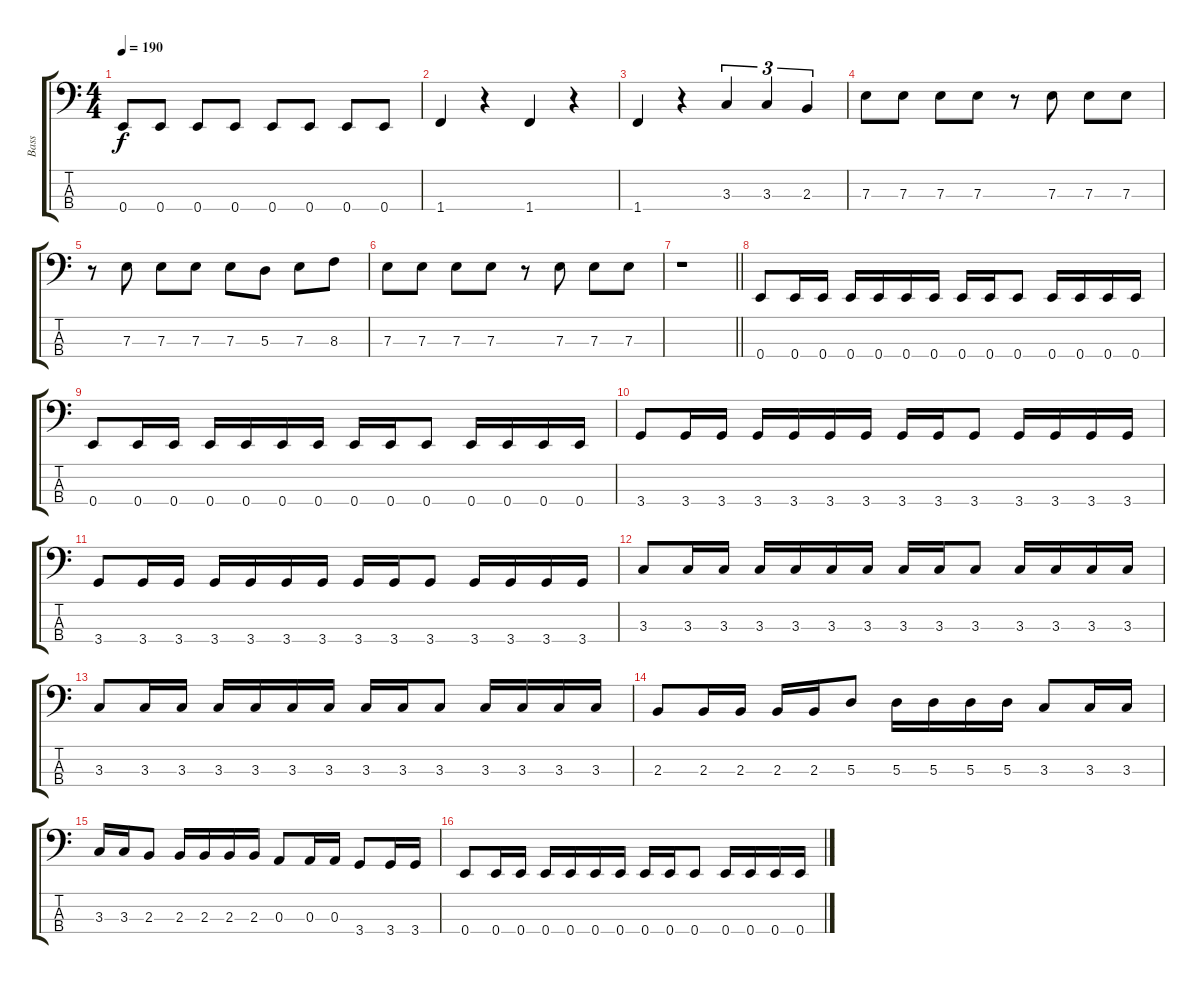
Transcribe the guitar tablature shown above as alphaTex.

\track ("Bass" "Bass") {instrument slapbass2}
\staff {score tabs}
\tuning (G2 D2 A1 E1) {hide}
\ts (4 4)
\tempo 190
\clef f4
\ks c
0.4.8{dy f} 0.4.8 0.4.8 0.4.8 0.4.8 0.4.8 0.4.8 0.4.8 |
1.4.4 r.4 1.4.4 r.4 |
1.4.4 r.4 3.3.4{tu (3 2)} 3.3.4{tu (3 2)} 2.3.4{tu (3 2)} |
7.3.8 7.3.8 7.3.8 7.3.8 r.8 7.3.8 7.3.8 7.3.8 |
r.8 7.3.8 7.3.8 7.3.8 7.3.8 5.3.8 7.3.8 8.3.8 |
7.3.8 7.3.8 7.3.8 7.3.8 r.8 7.3.8 7.3.8 7.3.8 |
\barLineRight lightlight
r.1 |
0.4.8 0.4.16 0.4.16 0.4.16 0.4.16 0.4.16 0.4.16 0.4.16 0.4.16 0.4.8 0.4.16 0.4.16 0.4.16 0.4.16 |
0.4.8 0.4.16 0.4.16 0.4.16 0.4.16 0.4.16 0.4.16 0.4.16 0.4.16 0.4.8 0.4.16 0.4.16 0.4.16 0.4.16 |
3.4.8 3.4.16 3.4.16 3.4.16 3.4.16 3.4.16 3.4.16 3.4.16 3.4.16 3.4.8 3.4.16 3.4.16 3.4.16 3.4.16 |
3.4.8 3.4.16 3.4.16 3.4.16 3.4.16 3.4.16 3.4.16 3.4.16 3.4.16 3.4.8 3.4.16 3.4.16 3.4.16 3.4.16 |
3.3.8 3.3.16 3.3.16 3.3.16 3.3.16 3.3.16 3.3.16 3.3.16 3.3.16 3.3.8 3.3.16 3.3.16 3.3.16 3.3.16 |
3.3.8 3.3.16 3.3.16 3.3.16 3.3.16 3.3.16 3.3.16 3.3.16 3.3.16 3.3.8 3.3.16 3.3.16 3.3.16 3.3.16 |
2.3.8 2.3.16 2.3.16 2.3.16 2.3.16 5.3.8 5.3.16 5.3.16 5.3.16 5.3.16 3.3.8 3.3.16 3.3.16 |
3.3.16 3.3.16 2.3.8 2.3.16 2.3.16 2.3.16 2.3.16 0.3.8 0.3.16 0.3.16 3.4.8 3.4.16 3.4.16 |
0.4.8 0.4.16 0.4.16 0.4.16 0.4.16 0.4.16 0.4.16 0.4.16 0.4.16 0.4.8 0.4.16 0.4.16 0.4.16 0.4.16
